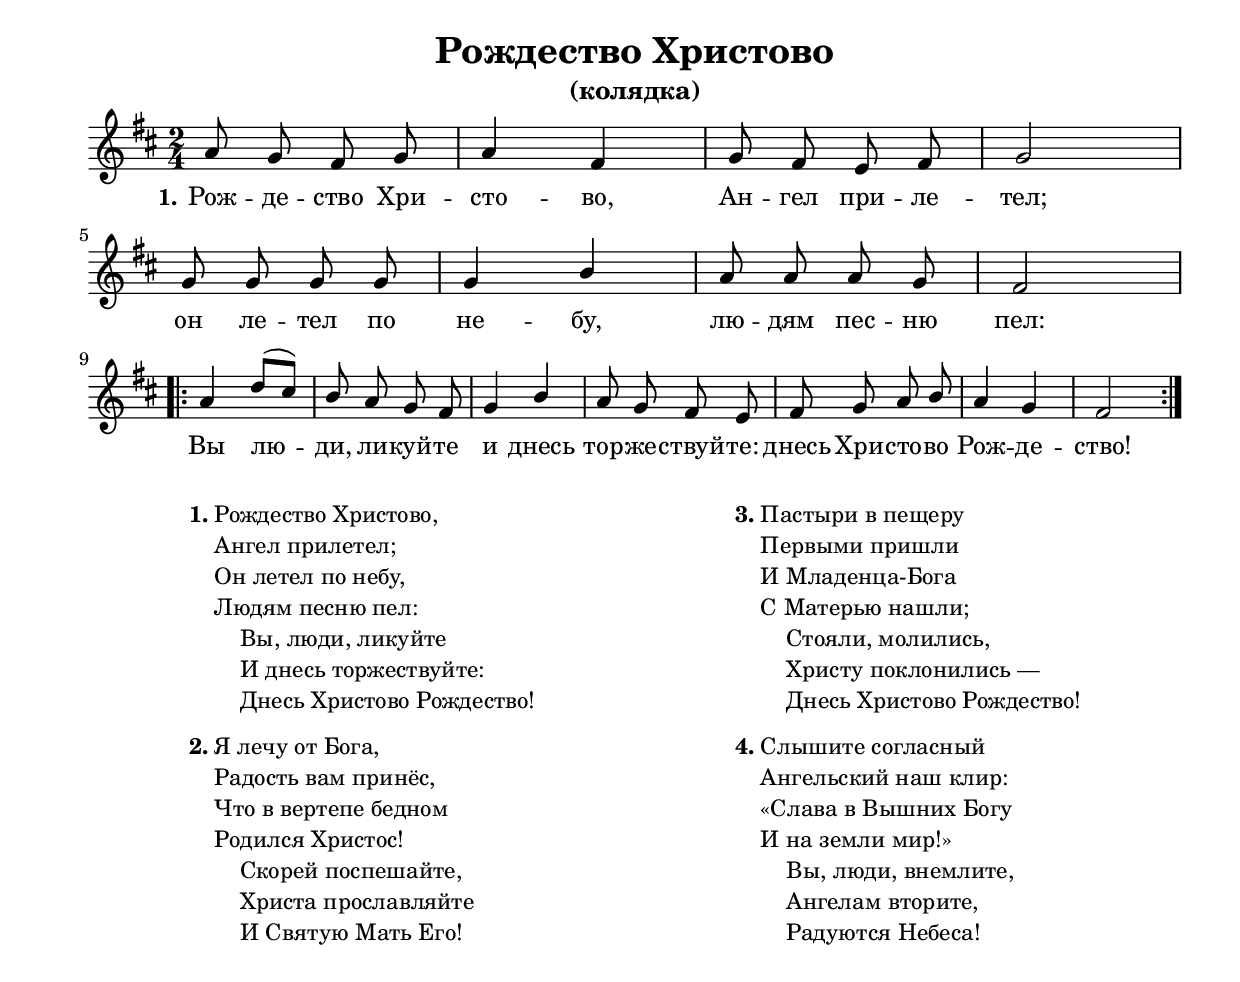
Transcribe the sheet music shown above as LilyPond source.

\version "2.18.2"

% закомментируйте строку ниже, чтобы получался pdf с навигацией
#(ly:set-option 'point-and-click #f)
#(ly:set-option 'midi-extension "mid")
#(set-default-paper-size "a4")
%#(set-global-staff-size 18)

\header {
  title = "Рождество Христово"
  subtitle = "(колядка)"
  % composer = "Composer"
  % Удалить строку версии LilyPond 
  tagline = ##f
}

global = {
  \key f \major
  \time 2/4
  \numericTimeSignature
  \autoBeamOff
}

%make visible number of every 2-nd bar
secondbar = {
  \override Score.BarNumber.break-visibility = #end-of-line-invisible
  \set Score.barNumberVisibility = #(every-nth-bar-number-visible 2)
}

%use this as temporary line break
abr = { \break }

% uncommend next line when finished
%abr = {}

%once hide accidental (runaround for cadenza
nat = { \once \hide Accidental }

sopvoice = \relative c'' {
  \global
  \dynamicUp
  c8 bes a bes |
  c4 a |
  bes8 a g a |
  bes2 | \abr
  bes8 bes bes bes |
  bes4 d |
  c8 c c bes |
  a2 | \abr
  \repeat volta 2 {
    c4 f8[( e]) |
    d c bes a |
    bes4 d |
    c8 bes a g |
    a bes c d |
    c4 bes |
    a2
  }
}


lyricscore = \lyricmode {
  \set stanza = "1." 
  Рож -- де -- ство Хри -- сто -- во,
  Ан -- гел при -- ле -- тел;
  он ле -- тел по не -- бу,
  лю -- дям пес -- ню пел:
  
  Вы лю -- ди, ли -- куй -- те
  и днесь тор -- же -- ствуй -- те:
  днесь Хри -- сто -- во Рож -- де -- ство!
}

lyricscoretwo = \lyricmode {
  \set stanza = "2." 
  Я ле -- чу от Бо -- га,
  ра -- дость вам при -- нёс,
  что в_вер -- те -- пе бед -- ном
  ро -- дил -- ся Хри -- стос!
  
  Ско -- рей по -- спе -- шай -- те,
  Хри -- ста про -- слав -- ляй -- те
  и Свя -- ту -- ю Мать Е -- го!
 
}

lyricscorethree = \lyricmode {
  \set stanza = "3." 
  Пас -- ты -- ри в_пе -- ще -- ру
  пер -- вы -- ми при -- шли
  и Мла -- ден -- ца_- Бо -- га
  с_Ма -- те -- рью на -- шли;
  
  Сто -- я -- ли, мо -- ли -- лись,
  Хри -- сту по -- кло -- ни -- лись_—
  днесь Хри -- сто -- во Рож -- де -- ство!
}

lyricscorefour = \lyricmode {
  \set stanza = "4." 
  Слы -- ши -- те со -- глас -- ный
  ан -- гель -- ский наш клир:
  «Сла -- ва в_Выш -- них Бо -- гу
  и на зем -- ли мир!»
  
  Вы, лю -- ди, внем -- ли -- те,
  ан -- ге -- лам вто -- ри -- те,
  ра -- ду -- ют -- ся Не -- бе -- са!
}

\bookpart {
  \paper {
    top-margin = 15
    left-margin = 15
    right-margin = 10
    bottom-margin = 15
    ragged-bottom = ##f
    indent = 0
  }
  \score {
      \transpose f d {
    \new ChoirStaff <<
      \new Staff = "upstaff" \with {
        midiInstrument = "voice oohs"
      } <<
        \new Voice = "soprano" { \voiceOne \sopvoice }
      >> 
      
      \new Lyrics \lyricsto "soprano" { \lyricscore }
      % alternative lyrics above up staff
      %\new Lyrics \with {alignAboveContext = "upstaff"} \lyricsto "soprano" \lyricst
      
    >>
      }  % transposeµ
    \layout { 
      \context {
        \Score
      }
      \context {
        \Staff
        % удаляем обозначение темпа из общего плана
        %  \remove "Time_signature_engraver"
        %  \remove "Bar_number_engraver"
      }
      %Metronome_mark_engraver
    }
    \midi {
      \tempo 4=90
    }
  }
  \markup {
  \fill-line {
    \hspace #0.1 % moves the column off the left margin;
     % can be removed if space on the page is tight
     \column {
      \line { \bold "1."
        \column {
          "Рождество Христово,"
          "Ангел прилетел;"
          "Он летел по небу,"
          "Людям песню пел:"
          "    Вы, люди, ликуйте"
          "    И днесь торжествуйте:"
          "    Днесь Христово Рождество!"
        }
      }
      \combine \null \vspace #0.3 % adds vertical spacing between verses
      \line { \bold "2."
        \column {
          "Я лечу от Бога,"
          "Радость вам принёс,"
          "Что в вертепе бедном"
          "Родился Христос!"
          "    Скорей поспешайте,"
          "    Христа прославляйте"
          "    И Святую Мать Его!"
        }
      }
    }
    \hspace #0.1 % adds horizontal spacing between columns;
    \column {
      \line { \bold "3."
        \column {
          "Пастыри в пещеру"
          "Первыми пришли"
          "И Младенца-Бога"
          "С Матерью нашли;"
          "    Стояли, молились,"
          "    Христу поклонились —"
          "    Днесь Христово Рождество!"
        }
      }
      \combine \null \vspace #0.3 % adds vertical spacing between verses
      \line { \bold "4."
              \column {
          "Слышите согласный"
          "Ангельский наш клир:"
          "«Слава в Вышних Богу"
          "И на земли мир!»"
          "    Вы, люди, внемлите,"
          "    Ангелам вторите,"
          "    Радуются Небеса!"
        }
      }
    }
  \hspace #0.1 % gives some extra space on the right margin;
  % can be removed if page space is tight
  }
  }
}



% То же самое, но под нотами слова только 1-го куплета
